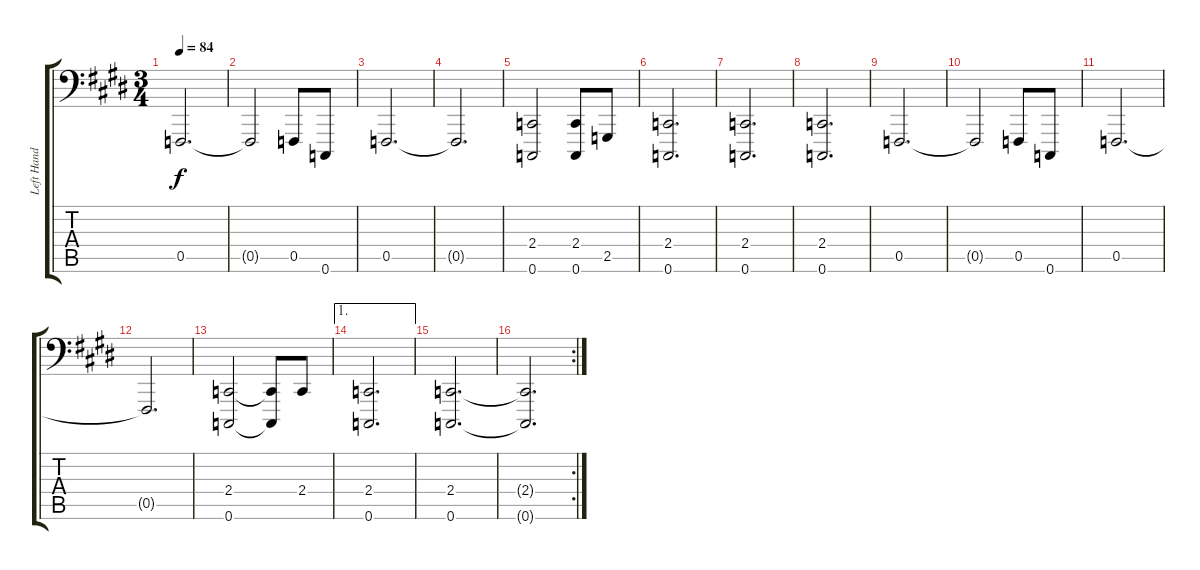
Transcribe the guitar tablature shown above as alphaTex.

\track ("Left Hand" "Left Hand") {instrument acousticgrandpiano}
\staff {score tabs}
\tuning (C3 G2 Eb2 Bb1 F1 C1) {hide}
\ts (3 4)
\tempo 84
\clef f4
\ks e
0.5.2{d dy f} |
\ks c#minor
0.5{t}.2 0.5.8 0.6.8 |
0.5.2{d} |
0.5{t}.2{d} |
\ks e
(2.4 0.6).2 (2.4 0.6).8 2.5.8 |
\ks c#minor
(2.4 0.6).2{d} |
(2.4 0.6).2{d} |
(2.4 0.6).2{d} |
\ks e
0.5.2{d} |
\ks c#minor
0.5{t}.2 0.5.8 0.6.8 |
0.5.2{d} |
0.5{t}.2{d} |
\ks e
(2.4 0.6).2 (2.4{t} 0.6{t}).8 2.4.8 |
\ae 1
\ks c#minor
(2.4 0.6).2{d} |
(2.4 0.6).2{d} |
\rc 2
(2.4{t} 0.6{t}).2{d}
